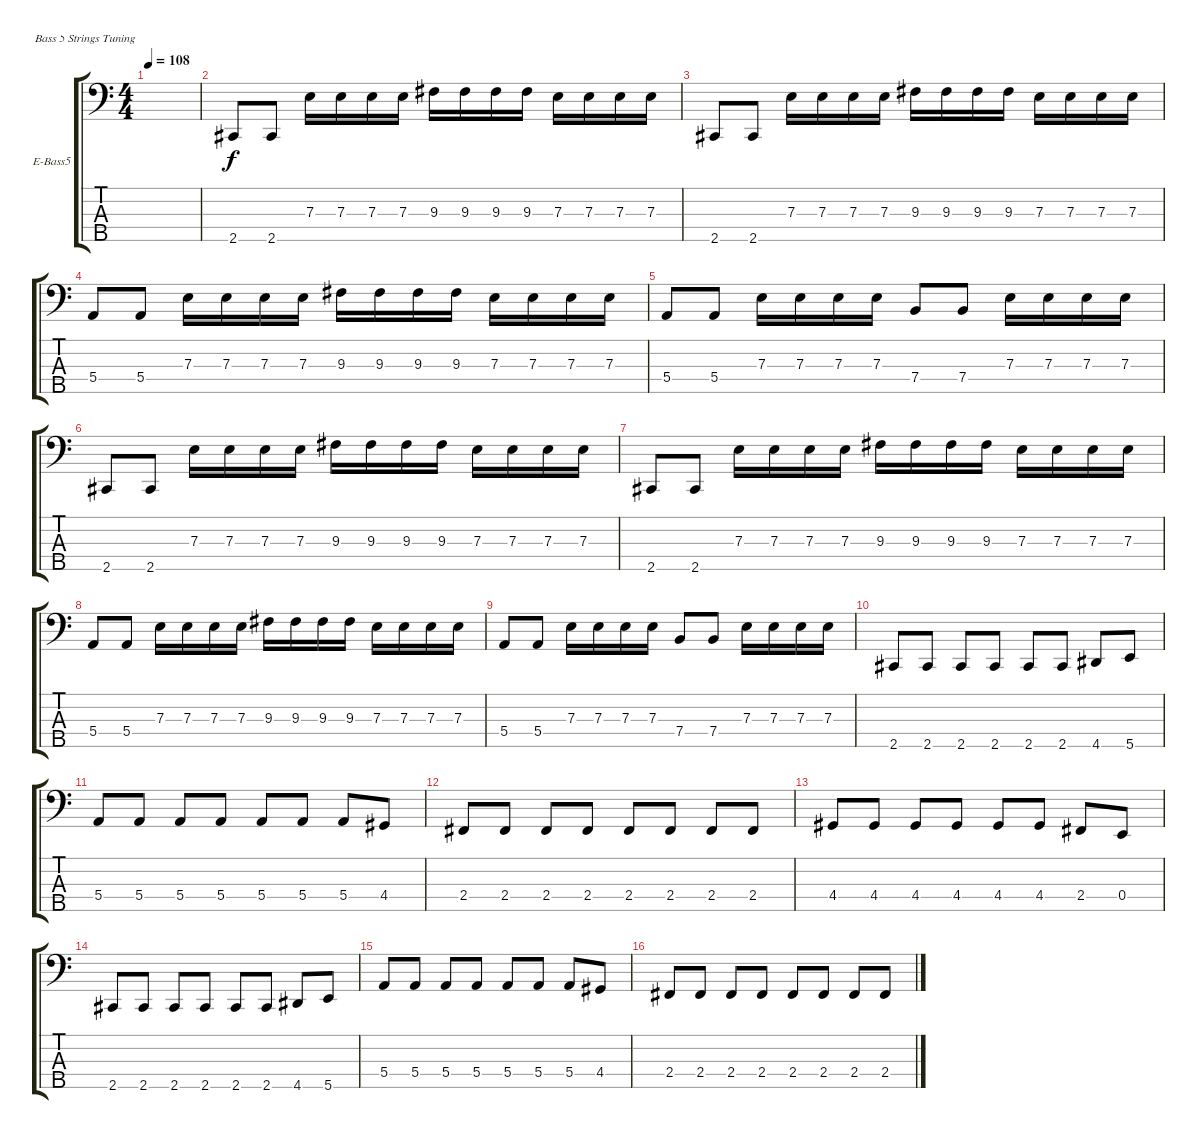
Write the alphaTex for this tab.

\defaultSystemsLayout 4
\bracketExtendMode groupsimilarinstruments
\firstSystemTrackNameOrientation horizontal
\otherSystemsTrackNameOrientation horizontal
\track ("Electric Bass" "E-Bass5") {instrument electricbassfinger}
\staff {score tabs}
\tuning (G2 D2 A1 E1 B0)
\ts (4 4)
\tempo 108
\clef f4
\scale
0.485477
\ks c
|
\scale
0.257261 2.5.8 2.5.8 7.3.16 7.3.16 7.3.16 7.3.16 9.3.16 9.3.16 9.3.16 9.3.16 7.3.16 7.3.16 7.3.16 7.3.16 |
\scale
0.257261 2.5.8 2.5.8 7.3.16 7.3.16 7.3.16 7.3.16 9.3.16 9.3.16 9.3.16 9.3.16 7.3.16 7.3.16 7.3.16 7.3.16 |
\scale
0.333333 5.4.8 5.4.8 7.3.16 7.3.16 7.3.16 7.3.16 9.3.16 9.3.16 9.3.16 9.3.16 7.3.16 7.3.16 7.3.16 7.3.16 |
\scale
0.333333 5.4.8 5.4.8 7.3.16 7.3.16 7.3.16 7.3.16 7.4.8 7.4.8 7.3.16 7.3.16 7.3.16 7.3.16 |
\scale
0.333333 2.5.8 2.5.8 7.3.16 7.3.16 7.3.16 7.3.16 9.3.16 9.3.16 9.3.16 9.3.16 7.3.16 7.3.16 7.3.16 7.3.16 |
2.5.8 2.5.8 7.3.16 7.3.16 7.3.16 7.3.16 9.3.16 9.3.16 9.3.16 9.3.16 7.3.16 7.3.16 7.3.16 7.3.16 |
5.4.8 5.4.8 7.3.16 7.3.16 7.3.16 7.3.16 9.3.16 9.3.16 9.3.16 9.3.16 7.3.16 7.3.16 7.3.16 7.3.16 |
5.4.8 5.4.8 7.3.16 7.3.16 7.3.16 7.3.16 7.4.8 7.4.8 7.3.16 7.3.16 7.3.16 7.3.16 |
2.5.8 2.5.8 2.5.8 2.5.8 2.5.8 2.5.8 4.5.8 5.5.8 |
5.4.8 5.4.8 5.4.8 5.4.8 5.4.8 5.4.8 5.4.8 4.4.8 |
2.4.8 2.4.8 2.4.8 2.4.8 2.4.8 2.4.8 2.4.8 2.4.8 |
4.4.8 4.4.8 4.4.8 4.4.8 4.4.8 4.4.8 2.4.8 0.4.8 |
2.5.8 2.5.8 2.5.8 2.5.8 2.5.8 2.5.8 4.5.8 5.5.8 |
5.4.8 5.4.8 5.4.8 5.4.8 5.4.8 5.4.8 5.4.8 4.4.8 |
2.4.8 2.4.8 2.4.8 2.4.8 2.4.8 2.4.8 2.4.8 2.4.8
